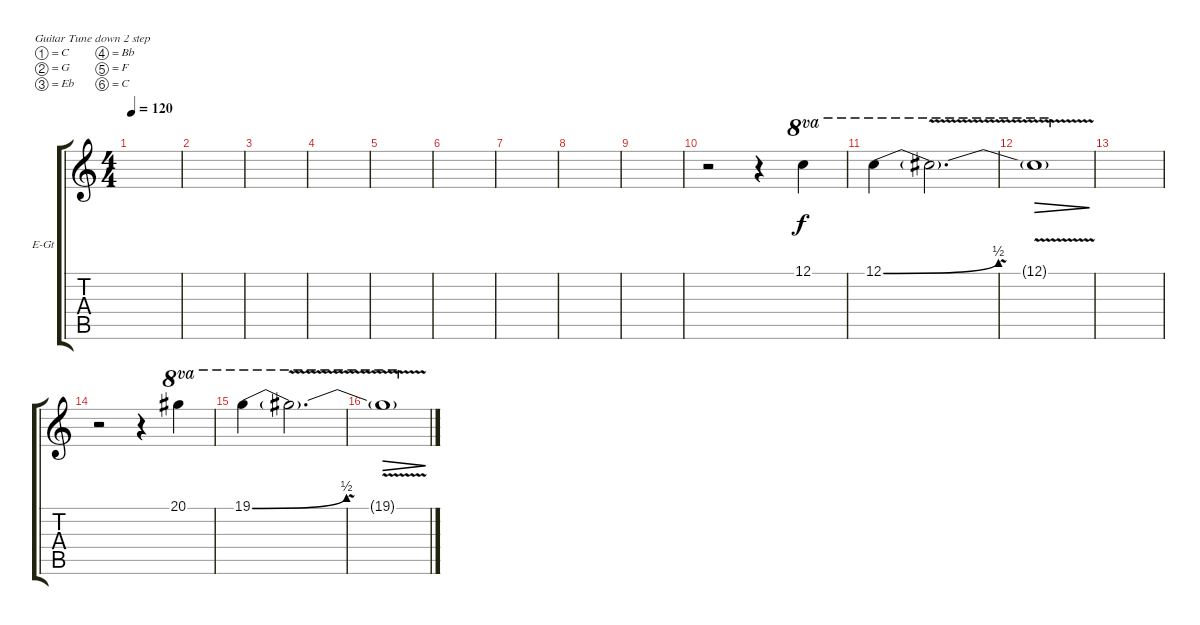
\bracketExtendMode groupsimilarinstruments
\firstSystemTrackNameOrientation horizontal
\otherSystemsTrackNameOrientation horizontal
\track ("3" "E-Gt") {instrument distortionguitar}
\staff {score tabs}
\tuning (C4 G3 Eb3 Bb2 F2 C2)
\ts (4 4)
\tempo 120
\clef g2
\scale
0.333333
\ks c
|
\scale
0.333333 |
\scale
0.333333 |
\scale
0.333333 |
\scale
0.333333 |
\scale
0.333333 |
\scale
0.333333 |
\scale
0.333333 |
\scale
0.333333 |
\scale
0.333333 r.2 r.4 12.1.4{ot 8va} |
\scale
0.333333 12.1{be (bend 0 0 15 2)}.4{ot 8va} 12.1{v t}.2{d ot 8va} |
\scale
0.333333 12.1{v t}.1{ot 8va dec} |
\scale
0.333333 |
\scale
0.333333 r.2 r.4 20.1.4{ot 8va} |
\scale
0.333333 19.1{be (bend 0 0 15 2)}.4{ot 8va} 19.1{v t}.2{d ot 8va} |
\scale
0.333333 19.1{be (hold 0 0 60 0) v t}.1{ot 8va dec}
